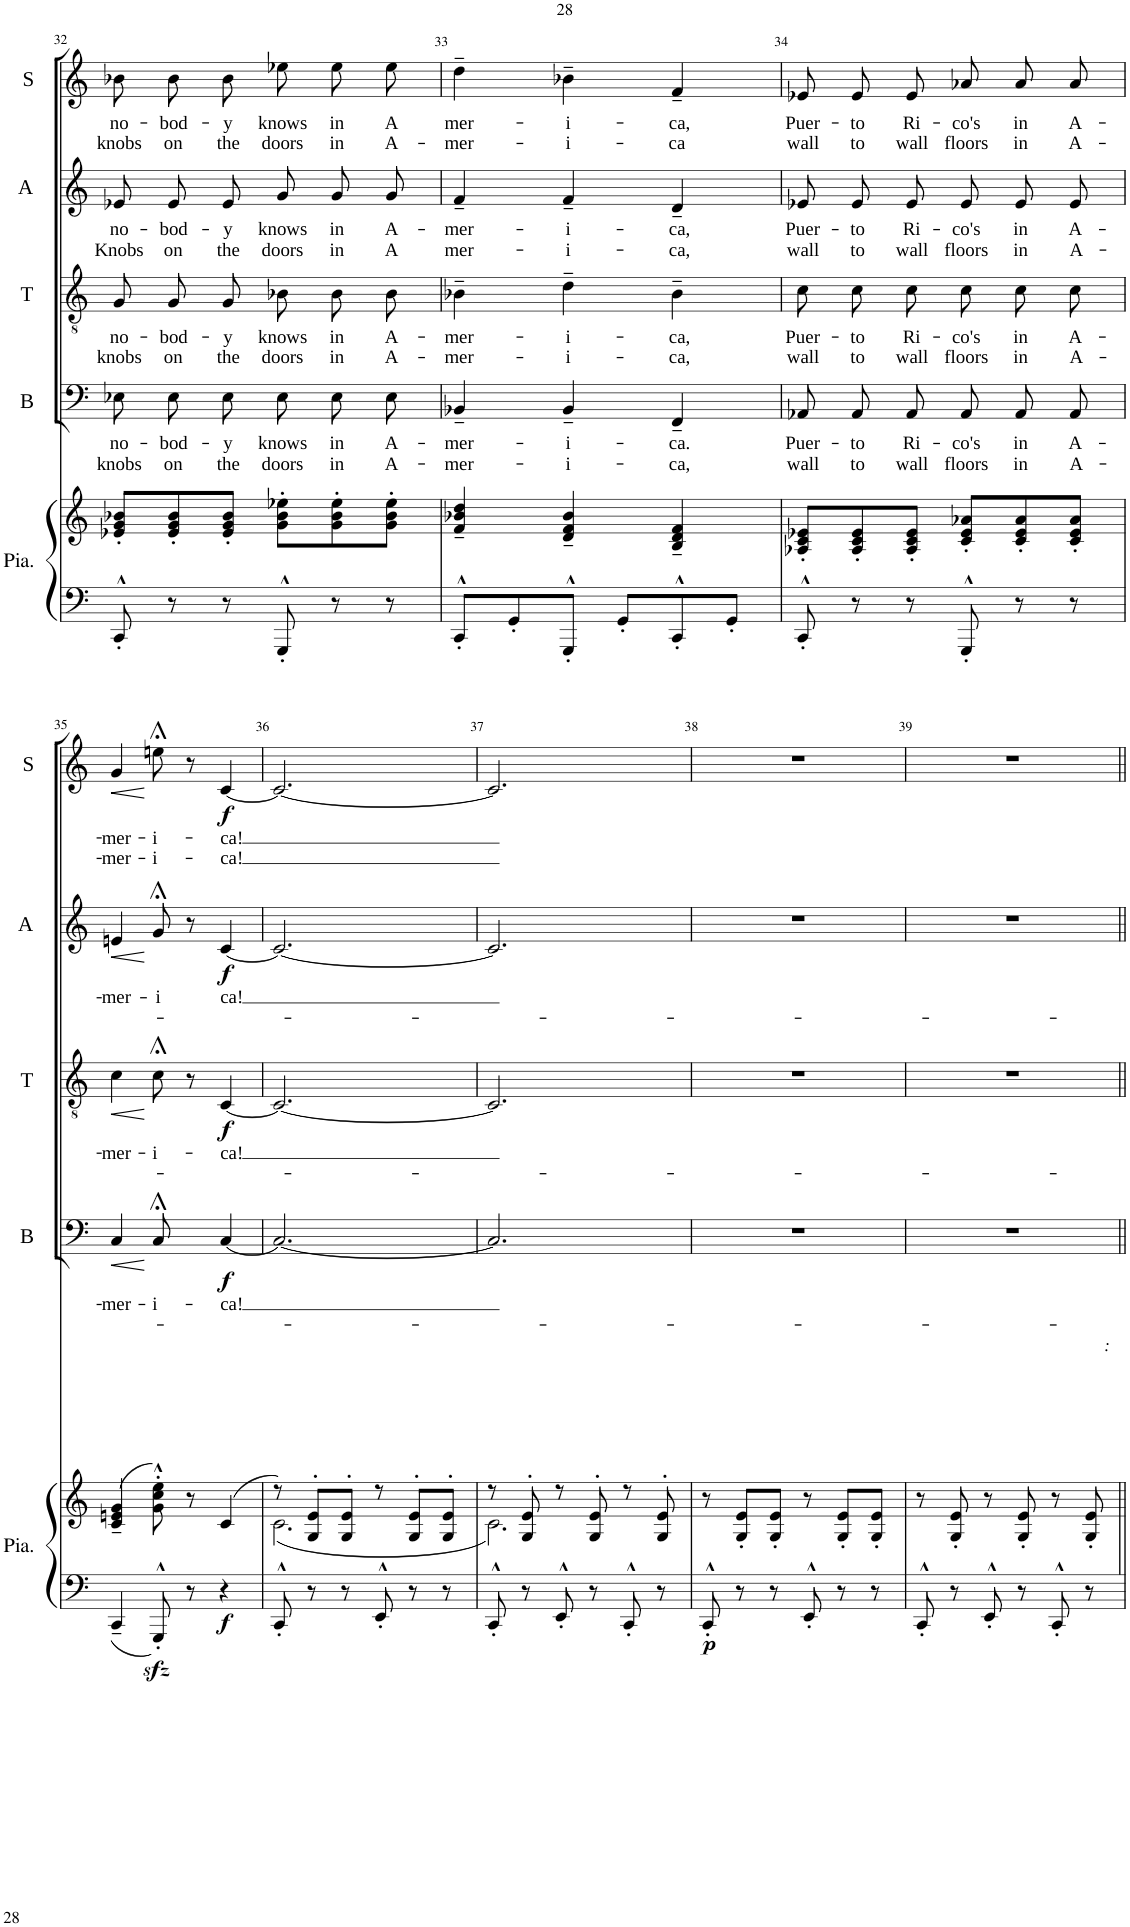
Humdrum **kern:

**kern	**kern	**dynam	**kern	**text	**text	**dynam	**kern	**text	**text	**dynam	**kern	**text	**text	**dynam	**kern	**text	**text	**dynam
*part5	*part5	*part5	*part4	*part4	*part4	*part4	*part3	*part3	*part3	*part3	*part2	*part2	*part2	*part2	*part1	*part1	*part1	*part1
*staff6	*staff5	*staff5/6	*staff4	*staff4	*staff4	*staff4	*staff3	*staff3	*staff3	*staff3	*staff2	*staff2	*staff2	*staff2	*staff1	*staff1	*staff1	*staff1
*I"Piano	*	*	*I"Bass	*	*	*	*I"Tenor	*	*	*	*I"Alto	*	*	*	*I"Soprano	*	*	*
*I'Pia.	*	*	*I'B	*	*	*	*I'T	*	*	*	*I'A	*	*	*	*I'S	*	*	*
!!LO:PB:g=z
*clefF4	*clefG2	*	*clefF4	*	*	*	*clefGv2	*	*	*	*clefG2	*	*	*	*clefG2	*	*	*
*k[]	*k[]	*	*k[]	*	*	*	*k[]	*	*	*	*k[]	*	*	*	*k[]	*	*	*
*M6/8	*M6/8	*	*M6/8	*	*	*	*M6/8	*	*	*	*M6/8	*	*	*	*M6/8	*	*	*
=32	=32	=32	=32	=32	=32	=32	=32	=32	=32	=32	=32	=32	=32	=32	=32	=32	=32	=32
!	!	!	!	!LO:LY:b	!LO:LY:b	!	!	!LO:LY:b	!LO:LY:b	!	!	!LO:LY:b	!LO:LY:b	!	!	!LO:LY:b	!LO:LY:b	!
8CC'^^/	8e-X/' 8g/' 8b-X/'L	.	8E-X\L	no-	knobs	.	8G/L	no-	knobs	.	8e-X/L	no-	Knobs	.	8b-X\L	no-	knobs	.
!	!	!	!	!LO:LY:b	!LO:LY:b	!	!	!LO:LY:b	!LO:LY:b	!	!	!LO:LY:b	!LO:LY:b	!	!	!LO:LY:b	!LO:LY:b	!
8r	8e-/' 8g/' 8b-/'	.	8E-\	-bod-	on	.	8G/	-bod-	on	.	8e-/	-bod-	on	.	8b-\	-bod-	on	.
!	!	!	!	!LO:LY:b	!LO:LY:b	!	!	!LO:LY:b	!LO:LY:b	!	!	!LO:LY:b	!LO:LY:b	!	!	!LO:LY:b	!LO:LY:b	!
8r	8e-/' 8g/' 8b-/'J	.	8E-\J	-y	the	.	8G/J	-y	the	.	8e-/J	-y	the	.	8b-\J	-y	the	.
!	!	!	!	!LO:LY:b	!LO:LY:b	!	!	!LO:LY:b	!LO:LY:b	!	!	!LO:LY:b	!LO:LY:b	!	!	!LO:LY:b	!LO:LY:b	!
8GGG'^^/	8g\' 8b-\' 8ee-X\'L	.	8E-\L	knows	doors	.	8B-X\L	knows	doors	.	8g/L	knows	doors	.	8ee-X\L	knows	doors	.
!	!	!	!	!LO:LY:b	!LO:LY:b	!	!	!LO:LY:b	!LO:LY:b	!	!	!LO:LY:b	!LO:LY:b	!	!	!LO:LY:b	!LO:LY:b	!
8r	8g\' 8b-\' 8ee-\'	.	8E-\	in	in	.	8B-\	in	in	.	8g/	in	in	.	8ee-\	in	in	.
!	!	!	!	!LO:LY:b	!LO:LY:b	!	!	!LO:LY:b	!LO:LY:b	!	!	!LO:LY:b	!LO:LY:b	!	!	!LO:LY:b	!LO:LY:b	!
8r	8g\' 8b-\' 8ee-\'J	.	8E-\J	A-	A-	.	8B-\J	A-	A-	.	8g/J	A-	A	.	8ee-\J	A	A-	.
=33	=33	=33	=33	=33	=33	=33	=33	=33	=33	=33	=33	=33	=33	=33	=33	=33	=33	=33
!	!	!	!	!LO:LY:b	!LO:LY:b	!	!	!LO:LY:b	!LO:LY:b	!	!	!LO:LY:b	!LO:LY:b	!	!	!LO:LY:b	!LO:LY:b	!
8CC'^^/L	4f/~ 4b-X/~ 4dd/~	.	4BB-X~/	-mer-	-mer-	.	4B-X~\	-mer-	-mer-	.	4f~/	-mer-	mer-	.	4dd~\	mer-	mer-	.
8GG'/	.	.	.	.	.	.	.	.	.	.	.	.	.	.	.	.	.	.
!	!	!	!	!LO:LY:b	!LO:LY:b	!	!	!LO:LY:b	!LO:LY:b	!	!	!LO:LY:b	!LO:LY:b	!	!	!LO:LY:b	!LO:LY:b	!
8GGG'^^/J	4d/~ 4f/~ 4b-/~	.	4BB-~/	-i-	-i-	.	4d~\	-i-	-i-	.	4f~/	-i-	-i-	.	4b-X~\	-i-	-i-	.
8GG'/L	.	.	.	.	.	.	.	.	.	.	.	.	.	.	.	.	.	.
!	!	!	!	!LO:LY:b	!LO:LY:b	!	!	!LO:LY:b	!LO:LY:b	!	!	!LO:LY:b	!LO:LY:b	!	!	!LO:LY:b	!LO:LY:b	!
8CC'^^/	4B/~ 4d/~ 4f/~	.	4FF~/	-ca.	-ca,	.	4B-~\	-ca,	-ca,	.	4d~/	-ca,	-ca,	.	4f~/	-ca,	-ca	.
8GG'/J	.	.	.	.	.	.	.	.	.	.	.	.	.	.	.	.	.	.
=34	=34	=34	=34	=34	=34	=34	=34	=34	=34	=34	=34	=34	=34	=34	=34	=34	=34	=34
!	!	!	!	!LO:LY:b	!LO:LY:b	!	!	!LO:LY:b	!LO:LY:b	!	!	!LO:LY:b	!LO:LY:b	!	!	!LO:LY:b	!LO:LY:b	!
8CC'^^/	8A-X/' 8c/' 8e-X/'L	.	8AA-X/L	Puer-	wall	.	8c\L	Puer-	wall	.	8e-X/L	Puer-	wall	.	8e-X/L	Puer-	wall	.
!	!	!	!	!LO:LY:b	!LO:LY:b	!	!	!LO:LY:b	!LO:LY:b	!	!	!LO:LY:b	!LO:LY:b	!	!	!LO:LY:b	!LO:LY:b	!
8r	8A-/' 8c/' 8e-/'	.	8AA-/	-to	to	.	8c\	-to	to	.	8e-/	-to	to	.	8e-/	-to	to	.
!	!	!	!	!LO:LY:b	!LO:LY:b	!	!	!LO:LY:b	!LO:LY:b	!	!	!LO:LY:b	!LO:LY:b	!	!	!LO:LY:b	!LO:LY:b	!
8r	8A-/' 8c/' 8e-/'J	.	8AA-/J	Ri-	wall	.	8c\J	Ri-	wall	.	8e-/J	Ri-	wall	.	8e-/J	Ri-	wall	.
!	!	!	!	!LO:LY:b	!LO:LY:b	!	!	!LO:LY:b	!LO:LY:b	!	!	!LO:LY:b	!LO:LY:b	!	!	!LO:LY:b	!LO:LY:b	!
8GGG'^^/	8c/' 8e-/' 8a-X/'L	.	8AA-/L	-co's	floors	.	8c\L	-co's	floors	.	8e-/L	-co's	floors	.	8a-X/L	-co's	floors	.
!	!	!	!	!LO:LY:b	!LO:LY:b	!	!	!LO:LY:b	!LO:LY:b	!	!	!LO:LY:b	!LO:LY:b	!	!	!LO:LY:b	!LO:LY:b	!
8r	8c/' 8e-/' 8a-/'	.	8AA-/	in	in	.	8c\	in	in	.	8e-/	in	in	.	8a-/	in	in	.
!	!	!	!	!LO:LY:b	!LO:LY:b	!	!	!LO:LY:b	!LO:LY:b	!	!	!LO:LY:b	!LO:LY:b	!	!	!LO:LY:b	!LO:LY:b	!
8r	8c/' 8e-/' 8a-/'J	.	8AA-/J	A-	A-	.	8c\J	A-	A-	.	8e-/J	A-	A-	.	8a-/J	A-	A-	.
!!LO:LB:g=z
=35	=35	=35	=35	=35	=35	=35	=35	=35	=35	=35	=35	=35	=35	=35	=35	=35	=35	=35
!	!	!	!	!LO:LY:b	!	!LO:HP:b	!	!LO:LY:b	!	!LO:HP:b	!	!LO:LY:b	!	!LO:HP:b	!	!LO:LY:b	!LO:LY:b	!LO:HP:b
4CC~/	(4c/~ 4en/~ 4g/~	.	4C/	-mer-	.	<	4c\	-mer-	.	<	4en/	-mer-	.	<	4g/	-mer-	-mer-	<
!	!	!	!	!LO:LY:b	!	!	!	!LO:LY:b	!	!	!	!LO:LY:b	!	!	!	!LO:LY:b	!LO:LY:b	!
8GGGzz<'^^/	8g\'^^ 8cc\'^^ 8ee\'^^)	.	8C;</	-i-	.	[	8c;<\	-i-	.	[	8g;</	-i	.	[	8een;<\	-i-	-i-	[
8r	8r	.	8ryy	.	.	.	8r	.	.	.	8r	.	.	.	8r	.	.	.
!	!	!LO:DY:b=2	!	!LO:LY:b	!	!LO:DY:b	!	!LO:LY:b	!	!LO:DY:b	!	!LO:LY:b	!	!LO:DY:b	!	!LO:LY:b	!LO:LY:b	!LO:DY:b
4r	(4c/	f	[4C/	-ca!	.	f	[4C/	-ca!	.	f	[4c/	ca!	.	f	[4c/	-ca!	-ca!	f
=36	=36	=36	=36	=36	=36	=36	=36	=36	=36	=36	=36	=36	=36	=36	=36	=36	=36	=36
*	*^	*	*	*	*	*	*	*	*	*	*	*	*	*	*	*	*	*
8CC'^^/	8r)	(2.c\	.	2.C/_	.	.	.	2.C/_	.	.	.	2.c/_	.	.	.	2.c/_	.	.	.
8r	8G/' 8e/'L	.	.	.	.	.	.	.	.	.	.	.	.	.	.	.	.	.	.
8r	8G/' 8e/'J	.	.	.	.	.	.	.	.	.	.	.	.	.	.	.	.	.	.
8EE'^^/	8r	.	.	.	.	.	.	.	.	.	.	.	.	.	.	.	.	.	.
8r	8G/' 8e/'L	.	.	.	.	.	.	.	.	.	.	.	.	.	.	.	.	.	.
8r	8G/' 8e/'J	.	.	.	.	.	.	.	.	.	.	.	.	.	.	.	.	.	.
=37	=37	=37	=37	=37	=37	=37	=37	=37	=37	=37	=37	=37	=37	=37	=37	=37	=37	=37	=37
8CC'^^/	8r	2.c\)	.	2.C/]	.	.	.	2.C/]	.	.	.	2.c/]	.	.	.	2.c/]	.	.	.
8r	8G/' 8e/'	.	.	.	.	.	.	.	.	.	.	.	.	.	.	.	.	.	.
8EE'^^/	8r	.	.	.	.	.	.	.	.	.	.	.	.	.	.	.	.	.	.
8r	8G/' 8e/'	.	.	.	.	.	.	.	.	.	.	.	.	.	.	.	.	.	.
8CC'^^/	8r	.	.	.	.	.	.	.	.	.	.	.	.	.	.	.	.	.	.
8r	8G/' 8e/'	.	.	.	.	.	.	.	.	.	.	.	.	.	.	.	.	.	.
*	*v	*v	*	*	*	*	*	*	*	*	*	*	*	*	*	*	*	*	*
=38	=38	=38	=38	=38	=38	=38	=38	=38	=38	=38	=38	=38	=38	=38	=38	=38	=38	=38
!	!	!LO:DY:b=2	!	!	!	!	!	!	!	!	!	!	!	!	!	!	!	!
8CC'^^/	8r	p	2.r	.	.	.	2.r	.	.	.	2.r	.	.	.	2.r	.	.	.
8r	8G/' 8e/'L	.	.	.	.	.	.	.	.	.	.	.	.	.	.	.	.	.
8r	8G/' 8e/'J	.	.	.	.	.	.	.	.	.	.	.	.	.	.	.	.	.
8EE'^^/	8r	.	.	.	.	.	.	.	.	.	.	.	.	.	.	.	.	.
8r	8G/' 8e/'L	.	.	.	.	.	.	.	.	.	.	.	.	.	.	.	.	.
8r	8G/' 8e/'J	.	.	.	.	.	.	.	.	.	.	.	.	.	.	.	.	.
=39	=39	=39	=39	=39	=39	=39	=39	=39	=39	=39	=39	=39	=39	=39	=39	=39	=39	=39
8CC'^^/	8r	.	2.r	.	.	.	2.r	.	.	.	2.r	.	.	.	2.r	.	.	.
8r	8G/' 8e/'	.	.	.	.	.	.	.	.	.	.	.	.	.	.	.	.	.
8EE'^^/	8r	.	.	.	.	.	.	.	.	.	.	.	.	.	.	.	.	.
8r	8G/' 8e/'	.	.	.	.	.	.	.	.	.	.	.	.	.	.	.	.	.
8CC'^^/	8r	.	.	.	.	.	.	.	.	.	.	.	.	.	.	.	.	.
!	!LO:TX:a:i:t=&colon;	!	!	!	!	!	!	!	!	!	!	!	!	!	!	!	!	!
8r	8G/' 8e/'	.	.	.	.	.	.	.	.	.	.	.	.	.	.	.	.	.
=||	=||	=||	=||	=||	=||	=||	=||	=||	=||	=||	=||	=||	=||	=||	=||	=||	=||	=||
*-	*-	*-	*-	*-	*-	*-	*-	*-	*-	*-	*-	*-	*-	*-	*-	*-	*-	*-
